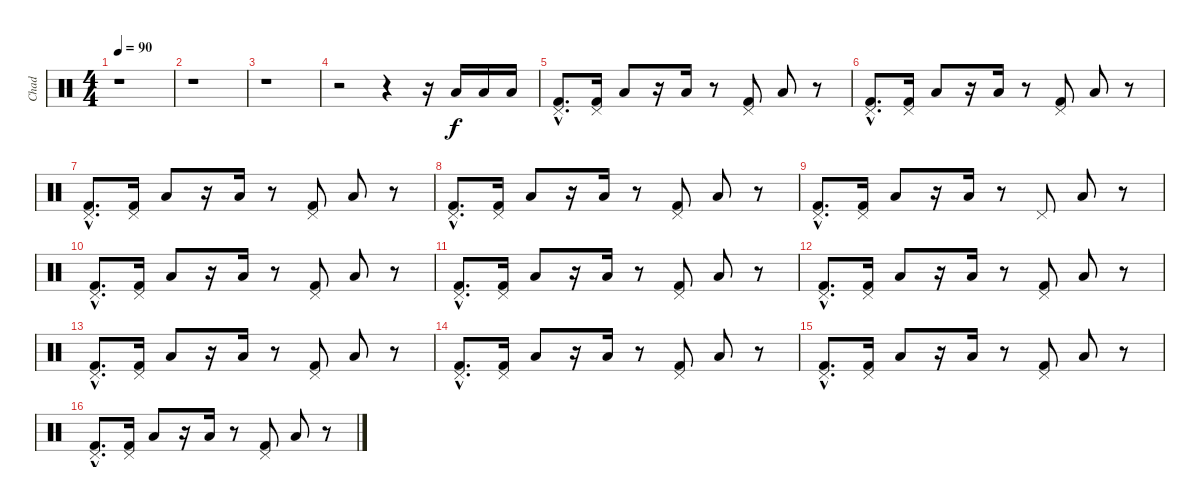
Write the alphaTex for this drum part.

\track ("Chad" "Chad") {instrument percussion}
\staff {score}
\articulation defaults
\ts (4 4)
\tempo 90
\clef neutral
\ks c
r.1{dy f} |
r.1 |
r.1 |
r.2 r.4 r.16 "Low Tom (hit)".16 "Low Tom (hit)".16 "Low Tom (hit)".16 |
("Pedal Hi-Hat (hit)"{hac} "Kick (hit) 2"{hac}).8{d} ("Pedal Hi-Hat (hit)" "Kick (hit) 2").16 "Low Tom (hit)".8 r.16 "Low Tom (hit)".16 r.8 ("Pedal Hi-Hat (hit)" "Kick (hit) 2").8 "Low Tom (hit)".8 r.8 |
("Pedal Hi-Hat (hit)"{hac} "Kick (hit) 2"{hac}).8{d} ("Pedal Hi-Hat (hit)" "Kick (hit) 2").16 "Low Tom (hit)".8 r.16 "Low Tom (hit)".16 r.8 ("Pedal Hi-Hat (hit)" "Kick (hit) 2").8 "Low Tom (hit)".8 r.8 |
("Pedal Hi-Hat (hit)"{hac} "Kick (hit) 2"{hac}).8{d} ("Pedal Hi-Hat (hit)" "Kick (hit) 2").16 "Low Tom (hit)".8 r.16 "Low Tom (hit)".16 r.8 ("Pedal Hi-Hat (hit)" "Kick (hit) 2").8 "Low Tom (hit)".8 r.8 |
("Pedal Hi-Hat (hit)"{hac} "Kick (hit) 2"{hac}).8{d} ("Pedal Hi-Hat (hit)" "Kick (hit) 2").16 "Low Tom (hit)".8 r.16 "Low Tom (hit)".16 r.8 ("Pedal Hi-Hat (hit)" "Kick (hit) 2").8 "Low Tom (hit)".8 r.8 |
("Pedal Hi-Hat (hit)"{hac} "Kick (hit) 2"{hac}).8{d} ("Pedal Hi-Hat (hit)" "Kick (hit) 2").16 "Low Tom (hit)".8 r.16 "Low Tom (hit)".16 r.8 "Pedal Hi-Hat (hit)".8 "Low Tom (hit)".8 r.8 |
("Pedal Hi-Hat (hit)"{hac} "Kick (hit) 2"{hac}).8{d} ("Pedal Hi-Hat (hit)" "Kick (hit) 2").16 "Low Tom (hit)".8 r.16 "Low Tom (hit)".16 r.8 ("Pedal Hi-Hat (hit)" "Kick (hit) 2").8 "Low Tom (hit)".8 r.8 |
("Pedal Hi-Hat (hit)"{hac} "Kick (hit) 2"{hac}).8{d} ("Pedal Hi-Hat (hit)" "Kick (hit) 2").16 "Low Tom (hit)".8 r.16 "Low Tom (hit)".16 r.8 ("Pedal Hi-Hat (hit)" "Kick (hit) 2").8 "Low Tom (hit)".8 r.8 |
("Pedal Hi-Hat (hit)"{hac} "Kick (hit) 2"{hac}).8{d} ("Pedal Hi-Hat (hit)" "Kick (hit) 2").16 "Low Tom (hit)".8 r.16 "Low Tom (hit)".16 r.8 ("Pedal Hi-Hat (hit)" "Kick (hit) 2").8 "Low Tom (hit)".8 r.8 |
("Pedal Hi-Hat (hit)"{hac} "Kick (hit) 2"{hac}).8{d} ("Pedal Hi-Hat (hit)" "Kick (hit) 2").16 "Low Tom (hit)".8 r.16 "Low Tom (hit)".16 r.8 ("Pedal Hi-Hat (hit)" "Kick (hit) 2").8 "Low Tom (hit)".8 r.8 |
("Pedal Hi-Hat (hit)"{hac} "Kick (hit) 2"{hac}).8{d} ("Pedal Hi-Hat (hit)" "Kick (hit) 2").16 "Low Tom (hit)".8 r.16 "Low Tom (hit)".16 r.8 ("Pedal Hi-Hat (hit)" "Kick (hit) 2").8 "Low Tom (hit)".8 r.8 |
("Pedal Hi-Hat (hit)"{hac} "Kick (hit) 2"{hac}).8{d} ("Pedal Hi-Hat (hit)" "Kick (hit) 2").16 "Low Tom (hit)".8 r.16 "Low Tom (hit)".16 r.8 ("Pedal Hi-Hat (hit)" "Kick (hit) 2").8 "Low Tom (hit)".8 r.8 |
("Pedal Hi-Hat (hit)"{hac} "Kick (hit) 2"{hac}).8{d} ("Pedal Hi-Hat (hit)" "Kick (hit) 2").16 "Low Tom (hit)".8 r.16 "Low Tom (hit)".16 r.8 ("Pedal Hi-Hat (hit)" "Kick (hit) 2").8 "Low Tom (hit)".8 r.8
